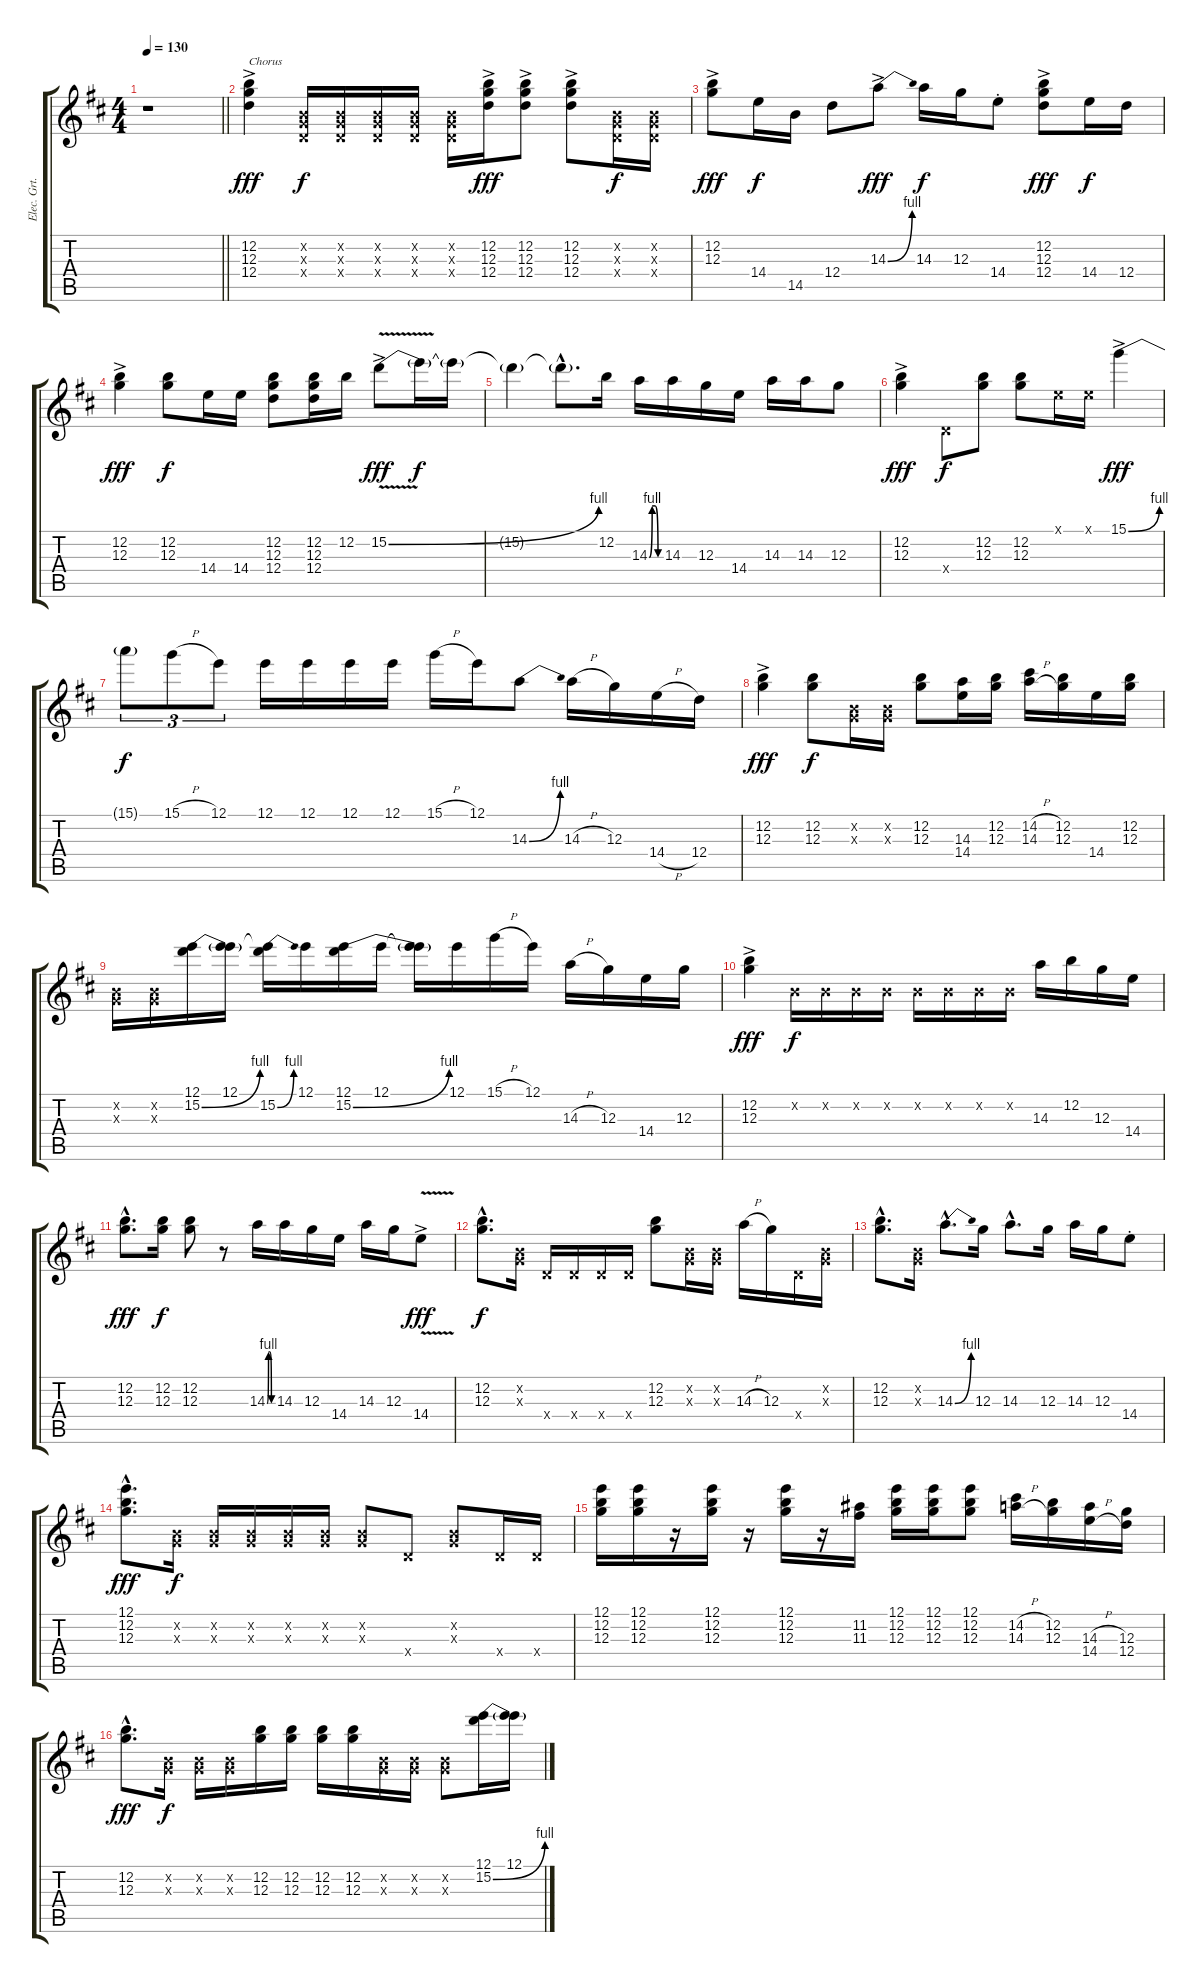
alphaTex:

\track ("Elec. Grt." "Elec. Grt.") {instrument distortionguitar}
\staff {score tabs}
\tuning (E4 B3 G3 D3 A2 E2) {hide}
\ts (4 4)
\tempo 130
\clef g2
\barLineRight lightlight
\ks d
r.1{dy f} |
(12.2{ac} 12.3{ac} 12.4{ac}).4{txt "Chorus" dy fff} (0.2{x} 0.3{x} 0.4{x}).16{dy f} (0.2{x} 0.3{x} 0.4{x}).16 (0.2{x} 0.3{x} 0.4{x}).16 (0.2{x} 0.3{x} 0.4{x}).16 (0.2{x} 0.3{x} 0.4{x}).16 (12.2{ac} 12.3{ac} 12.4{ac}).16{dy fff} (12.2{ac} 12.3{ac} 12.4{ac}).8 (12.2{ac} 12.3{ac} 12.4{ac}).8 (0.2{x} 0.3{x} 0.4{x}).16{dy f} (0.2{x} 0.3{x} 0.4{x}).16 |
(12.2{ac} 12.3{ac}).8{dy fff} 14.4.16{dy f} 14.5.16 12.4.8 14.3{be (bend 0 0 60 4) ac}.8{dy fff} 14.3.16{dy f} 12.3.16 14.4{st}.8 (12.2{ac} 12.3{ac} 12.4{ac}).8{dy fff} 14.4.16{dy f} 12.4.16 |
(12.2{ac} 12.3{ac}).4{dy fff} (12.2 12.3).8{dy f} 14.4.16 14.4.16 (12.2 12.3 12.4).8 (12.2 12.3 12.4).16 12.2.16 15.2{be (bend 0 0 60 4) v ac}.8{dy fff} 15.2{t}.16{dy f} 15.2{t}.16 |
15.2{t}.4 15.2{hac t}.8{d} 12.2.16 14.3{be (custom 0 0 15 4 30 4 45 0 60 0)}.16 14.3.16 12.3.16 14.4.16 14.3.16 14.3.16 12.3.8 |
(12.2{ac} 12.3{ac}).4{dy fff} 0.4{x}.8{dy f} (12.2 12.3).8 (12.2 12.3).8 0.1{x}.16 0.1{x}.16 15.1{be (bend 0 0 60 4) ac}.4{dy fff} |
15.1{t}.8{tu (3 2) dy f} 15.1{h}.8{tu (3 2)} 12.1.8{tu (3 2)} 12.1.16 12.1.16 12.1.16 12.1.16 15.1{h}.16 12.1.16 14.3{be (bend 0 0 60 4)}.8 14.3{h}.16 12.3.16 14.4{h}.16 12.4.16 |
(12.2{ac} 12.3{ac}).4{dy fff} (12.2 12.3).8{dy f} (0.2{x} 0.3{x}).16 (0.2{x} 0.3{x}).16 (12.2 12.3).8 (14.3 14.4).16 (12.2 12.3).16 (14.2{h} 14.3{h}).16 (12.2 12.3).16 14.4.16 (12.2 12.3).16 |
(0.2{x} 0.3{x}).16 (0.2{x} 0.3{x}).16 (12.1 15.2{be (bend 0 0 60 4)}).16 (12.1 15.2{t}).16 (12.1{t} 15.2{be (bend 0 0 60 4)}).16 12.1.16 (12.1 15.2{be (bend 0 0 60 4)}).16 12.1.16 (12.1{t} 15.2{t}).16 12.1.16 15.1{h}.16 12.1.16 14.3{h}.16 12.3.16 14.4.16 12.3.16 |
(12.2{ac} 12.3{ac}).4{dy fff} 0.2{x}.16{dy f} 0.2{x}.16 0.2{x}.16 0.2{x}.16 0.2{x}.16 0.2{x}.16 0.2{x}.16 0.2{x}.16 14.3.16 12.2.16 12.3.16 14.4.16 |
(12.2{hac} 12.3{hac}).8{d dy fff} (12.2 12.3).16{dy f} (12.2 12.3).8 r.8 14.3{be (custom 0 0 15 4 30 4 45 0 60 0)}.16 14.3.16 12.3.16 14.4.16 14.3.16 12.3.16 14.4{v ac}.8{dy fff} |
(12.2{hac} 12.3{hac}).8{d dy f} (0.2{x} 0.3{x}).16 0.4{x}.16 0.4{x}.16 0.4{x}.16 0.4{x}.16 (12.2 12.3).8 (0.2{x} 0.3{x}).16 (0.2{x} 0.3{x}).16 14.3{h}.16 12.3.16 0.4{x}.16 (0.2{x} 0.3{x}).16 |
(12.2{hac} 12.3{hac}).8{d} (0.2{x} 0.3{x}).16 14.3{be (bend 0 0 60 4) hac}.8{d} 12.3.16 14.3{hac}.8{d} 12.3.16 14.3.16 12.3.16 14.4{st}.8 |
(12.1{hac} 12.2{hac} 12.3{hac}).8{d dy fff} (0.2{x} 0.3{x}).16{dy f} (0.2{x} 0.3{x}).16 (0.2{x} 0.3{x}).16 (0.2{x} 0.3{x}).16 (0.2{x} 0.3{x}).16 (0.2{x} 0.3{x}).8 0.4{x}.8 (0.2{x} 0.3{x}).8 0.4{x}.16 0.4{x}.16 |
(12.1 12.2 12.3).16 (12.1 12.2 12.3).16 r.16 (12.1 12.2 12.3).16 r.16 (12.1 12.2 12.3).16 r.16 (11.2 11.3).16 (12.1 12.2 12.3).16 (12.1 12.2 12.3).16 (12.1 12.2 12.3).8 (14.2{h} 14.3{h}).16 (12.2 12.3).16 (14.3{h} 14.4{h}).16 (12.3 12.4).16 |
(12.2{hac} 12.3{hac}).8{d dy fff} (0.2{x} 0.3{x}).16{dy f} (0.2{x} 0.3{x}).16 (0.2{x} 0.3{x}).16 (12.2 12.3).16 (12.2 12.3).16 (12.2 12.3).16 (12.2 12.3).16 (0.2{x} 0.3{x}).16 (0.2{x} 0.3{x}).16 (0.2{x} 0.3{x}).8 (12.1 15.2{be (bend 0 0 60 4)}).16 (12.1 15.2{t}).16
